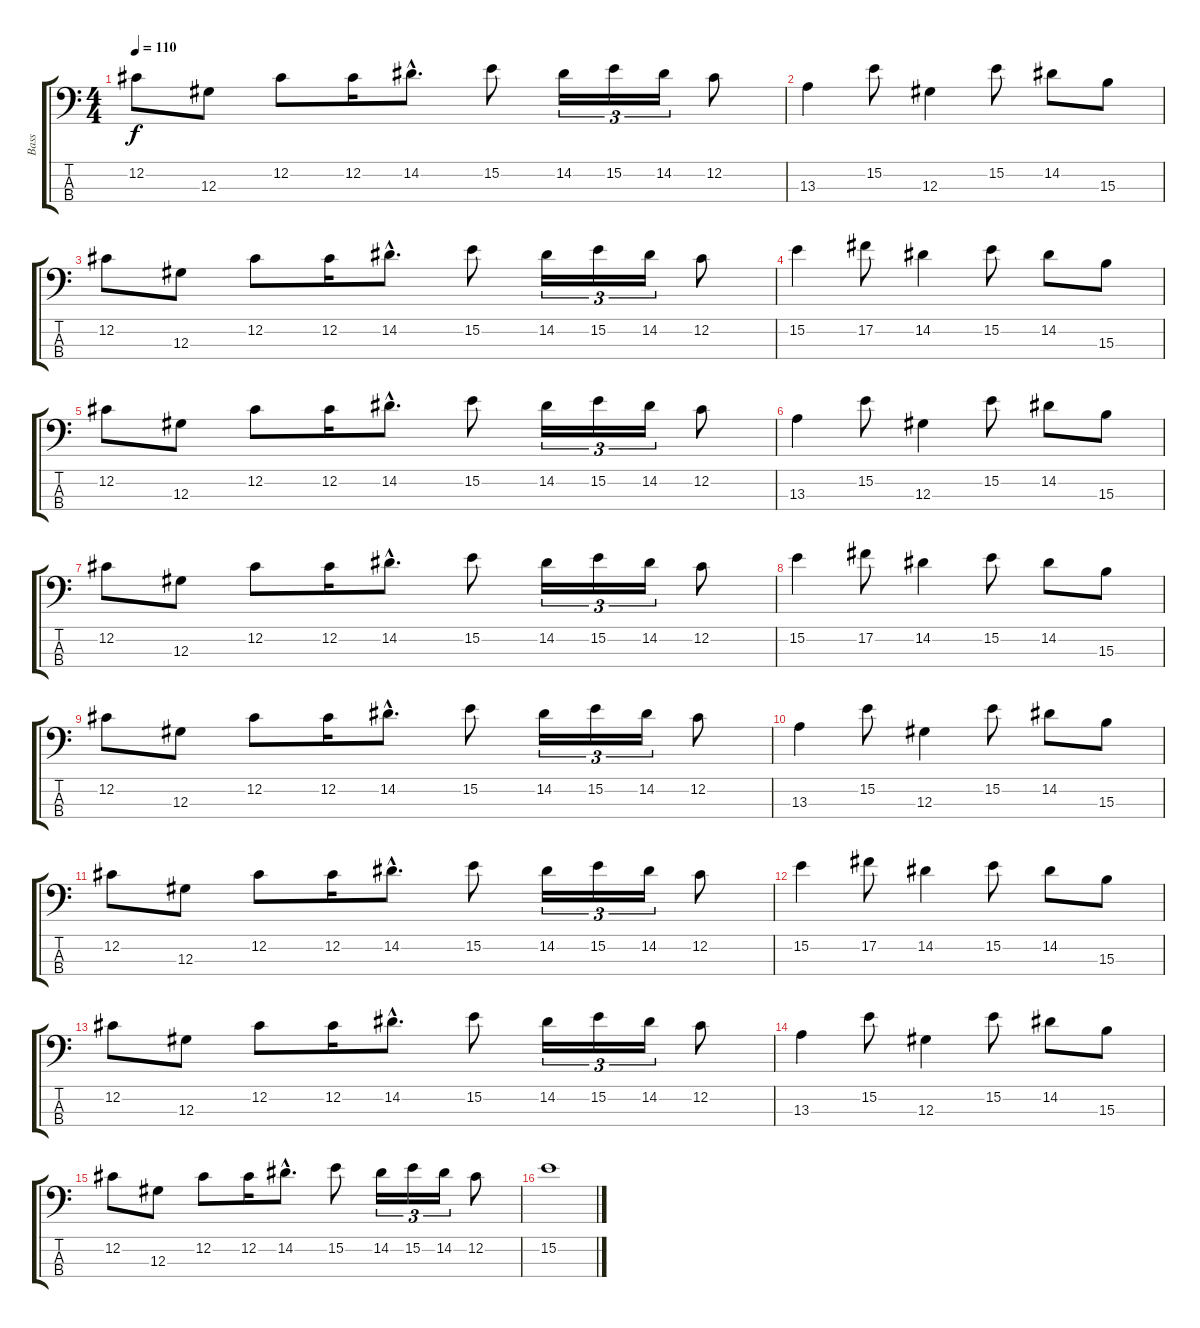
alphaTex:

\track ("Bass" "Bass") {instrument electricbassfinger}
\staff {score tabs}
\tuning (Gb2 Db2 Ab1 Db1) {hide}
\ts (4 4)
\tempo 110
\clef f4
\ks c
12.2.8{dy f instrument electricbassfinger} 12.3.8 12.2.8 12.2.16 14.2{hac}.8{d} 15.2.8 14.2.16{tu (3 2)} 15.2.16{tu (3 2)} 14.2.16{tu (3 2)} 12.2.8 |
13.3.4 15.2.8 12.3.4 15.2.8 14.2.8 15.3.8 |
12.2.8 12.3.8 12.2.8 12.2.16 14.2{hac}.8{d} 15.2.8 14.2.16{tu (3 2)} 15.2.16{tu (3 2)} 14.2.16{tu (3 2)} 12.2.8 |
15.2.4 17.2.8 14.2.4 15.2.8 14.2.8 15.3.8 |
12.2.8 12.3.8 12.2.8 12.2.16 14.2{hac}.8{d} 15.2.8 14.2.16{tu (3 2)} 15.2.16{tu (3 2)} 14.2.16{tu (3 2)} 12.2.8 |
13.3.4 15.2.8 12.3.4 15.2.8 14.2.8 15.3.8 |
12.2.8 12.3.8 12.2.8 12.2.16 14.2{hac}.8{d} 15.2.8 14.2.16{tu (3 2)} 15.2.16{tu (3 2)} 14.2.16{tu (3 2)} 12.2.8 |
15.2.4 17.2.8 14.2.4 15.2.8 14.2.8 15.3.8 |
12.2.8 12.3.8 12.2.8 12.2.16 14.2{hac}.8{d} 15.2.8 14.2.16{tu (3 2)} 15.2.16{tu (3 2)} 14.2.16{tu (3 2)} 12.2.8 |
13.3.4 15.2.8 12.3.4 15.2.8 14.2.8 15.3.8 |
12.2.8 12.3.8 12.2.8 12.2.16 14.2{hac}.8{d} 15.2.8 14.2.16{tu (3 2)} 15.2.16{tu (3 2)} 14.2.16{tu (3 2)} 12.2.8 |
15.2.4 17.2.8 14.2.4 15.2.8 14.2.8 15.3.8 |
12.2.8 12.3.8 12.2.8 12.2.16 14.2{hac}.8{d} 15.2.8 14.2.16{tu (3 2)} 15.2.16{tu (3 2)} 14.2.16{tu (3 2)} 12.2.8 |
13.3.4 15.2.8 12.3.4 15.2.8 14.2.8 15.3.8 |
12.2.8 12.3.8 12.2.8 12.2.16 14.2{hac}.8{d} 15.2.8 14.2.16{tu (3 2)} 15.2.16{tu (3 2)} 14.2.16{tu (3 2)} 12.2.8 |
15.2.1
